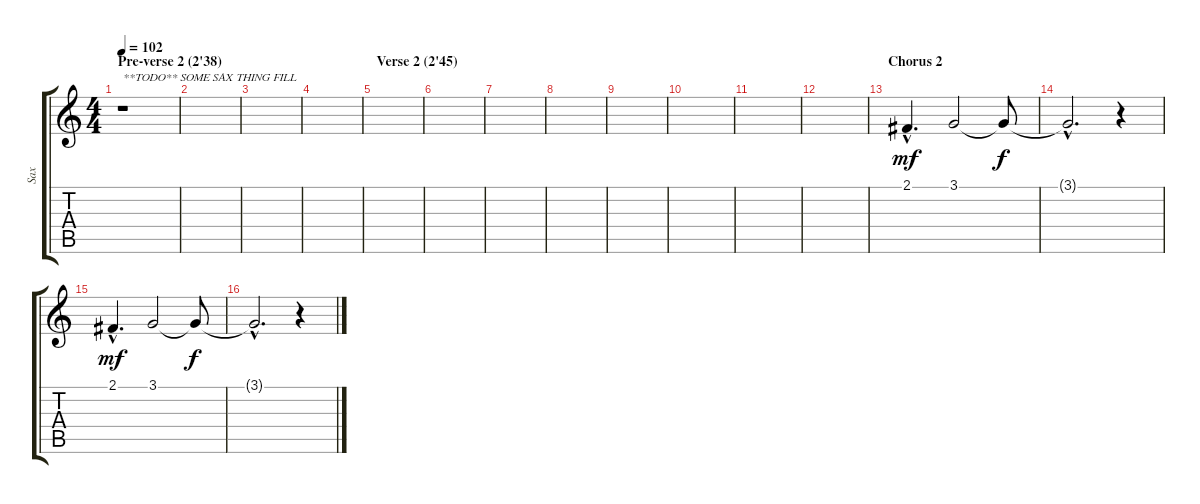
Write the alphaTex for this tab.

\track ("Sax" "Sax") {instrument altosax}
\staff {score tabs}
\tuning (E4 B3 G3 D3 A2 E2) {hide}
\ts (4 4)
\section ("" "Pre-verse 2 (2'38)")
\tempo 102
\clef g2
\ks c
r.1{txt "**TODO** SOME SAX THING FILL" dy f} |
|
|
|
\section ("" "Verse 2 (2'45)")
|
|
|
|
|
|
|
|
\section ("" "Chorus 2")
2.1{hac}.4{d dy mf volume 14} 3.1.2 3.1{t}.8{dy f} |
3.1{hac t}.2{d} r.4 |
2.1{hac}.4{d dy mf} 3.1.2 3.1{t}.8{dy f} |
3.1{hac t}.2{d} r.4
